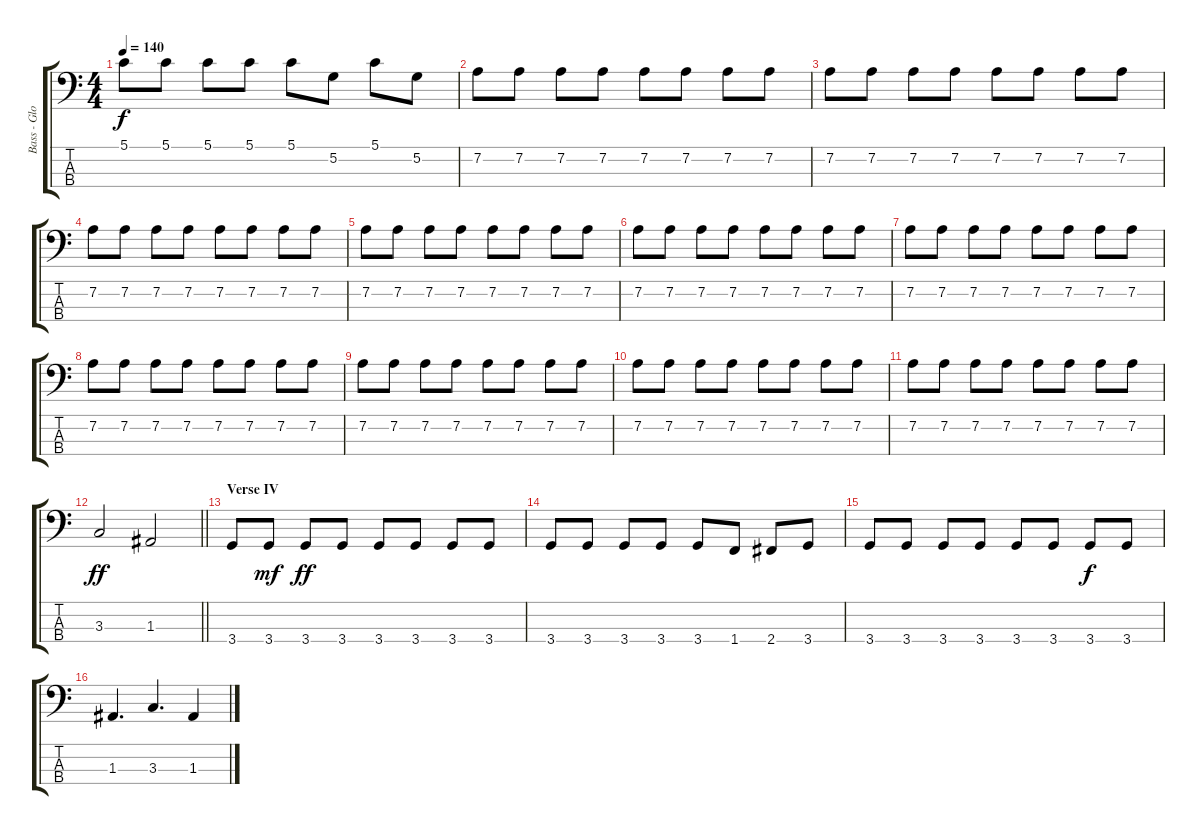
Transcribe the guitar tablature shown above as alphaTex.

\track ("Bass - Glover" "Bass - Glo") {instrument electricbassfinger}
\staff {score tabs}
\tuning (G2 D2 A1 E1) {hide}
\ts (4 4)
\tempo 140
\clef f4
\ks c
5.1.8{dy f} 5.1.8 5.1.8 5.1.8 5.1.8 5.2.8 5.1.8 5.2.8 |
7.2.8 7.2.8 7.2.8 7.2.8 7.2.8 7.2.8 7.2.8 7.2.8 |
7.2.8 7.2.8 7.2.8 7.2.8 7.2.8 7.2.8 7.2.8 7.2.8 |
7.2.8 7.2.8 7.2.8 7.2.8 7.2.8 7.2.8 7.2.8 7.2.8 |
7.2.8 7.2.8 7.2.8 7.2.8 7.2.8 7.2.8 7.2.8 7.2.8 |
7.2.8 7.2.8 7.2.8 7.2.8 7.2.8 7.2.8 7.2.8 7.2.8 |
7.2.8 7.2.8 7.2.8 7.2.8 7.2.8 7.2.8 7.2.8 7.2.8 |
7.2.8 7.2.8 7.2.8 7.2.8 7.2.8 7.2.8 7.2.8 7.2.8 |
7.2.8 7.2.8 7.2.8 7.2.8 7.2.8 7.2.8 7.2.8 7.2.8 |
7.2.8 7.2.8 7.2.8 7.2.8 7.2.8 7.2.8 7.2.8 7.2.8 |
7.2.8 7.2.8 7.2.8 7.2.8 7.2.8 7.2.8 7.2.8 7.2.8 |
\barLineRight lightlight
3.3.2{dy ff} 1.3.2 |
\section ("" "Verse IV")
3.4.8 3.4.8{dy mf} 3.4.8{dy ff} 3.4.8 3.4.8 3.4.8 3.4.8 3.4.8 |
3.4.8 3.4.8 3.4.8 3.4.8 3.4.8 1.4.8 2.4.8 3.4.8 |
3.4.8 3.4.8 3.4.8 3.4.8 3.4.8 3.4.8 3.4.8{dy f} 3.4.8 |
1.3.4{d} 3.3.4{d} 1.3.4
